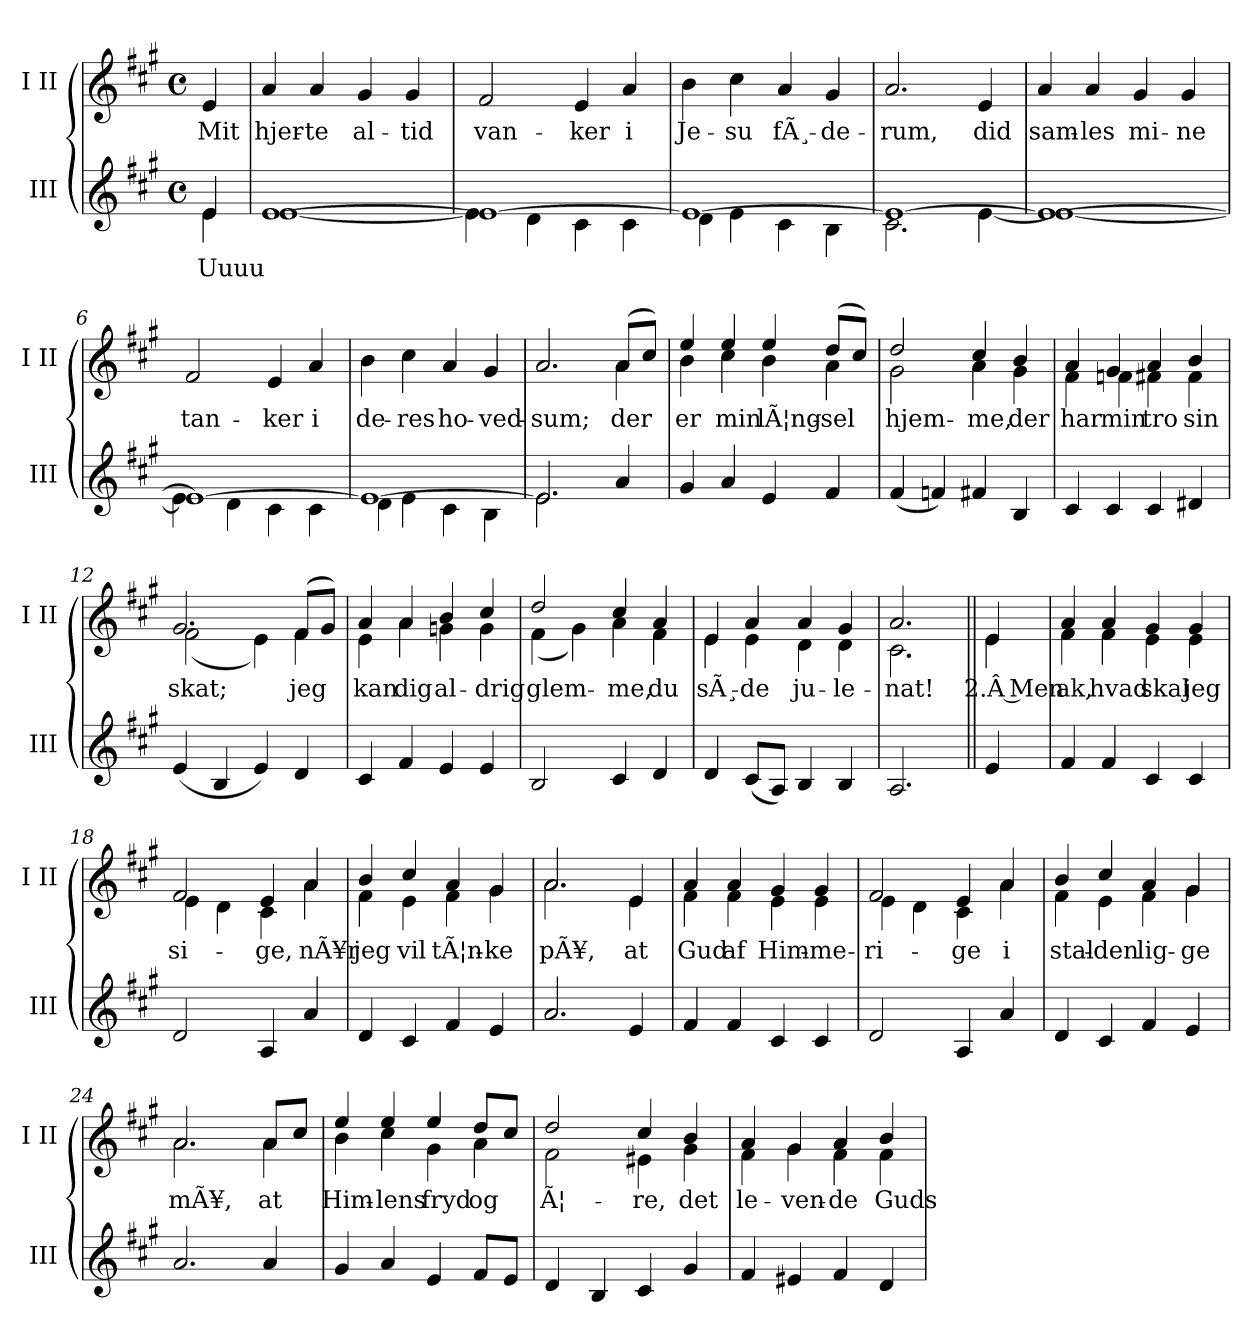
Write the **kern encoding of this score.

**kern	**text	**kern	**text
*part2	*part2	*part1	*part1
*staff2	*staff2	*staff1	*staff1
*I"III	*	*I"I II	*
*I'III	*	*I'I II	*
*clefG2	*	*clefG2	*
*k[f#c#g#]	*	*k[f#c#g#]	*
*M4/4	*	*M4/4	*
*met(c)	*	*met(c)	*
=	=	=	=
!	!LO:LY:b	!	!
*^	*	*	*
!	!	!LO:LY:b	!	!LO:LY:b
4e/	4e\	Uuuu	4e/	Mit
=1	=1	=1	=1	=1
!	!	!	!	!LO:LY:b
[1e	[1e	.	4a/	hjer-
!	!	!	!	!LO:LY:b
.	.	.	4a/	-te
!	!	!	!	!LO:LY:b
.	.	.	4g#/	al-
!	!	!	!	!LO:LY:b
.	.	.	4g#/	-tid
=2	=2	=2	=2	=2
!	!	!	!	!LO:LY:b
1e_	4e\]	.	2f#/	van-
.	4d\	.	.	.
!	!	!	!	!LO:LY:b
.	4c#\	.	4e/	-ker
!	!	!	!	!LO:LY:b
.	4c#\	.	4a/	i
=3	=3	=3	=3	=3
!	!	!	!	!LO:LY:b
1e_	4d\	.	4b\	Je-
!	!	!	!	!LO:LY:b
.	4e\	.	4cc#\	-su
!	!	!	!	!LO:LY:b
.	4c#\	.	4a/	fÃ¸-
!	!	!	!	!LO:LY:b
.	4B\	.	4g#/	-de-
=4	=4	=4	=4	=4
!	!	!	!	!LO:LY:b
1e_	2.c#\	.	2.a/	-rum,
!	!	!	!	!LO:LY:b
.	[4e\	.	4e/	did
!!LO:LB:g=z
=5	=5	=5	=5	=5
!	!	!	!	!LO:LY:b
1e_	1e_	.	4a/	sam-
!	!	!	!	!LO:LY:b
.	.	.	4a/	-les
!	!	!	!	!LO:LY:b
.	.	.	4g#/	mi-
!	!	!	!	!LO:LY:b
.	.	.	4g#/	-ne
=6	=6	=6	=6	=6
!	!	!	!	!LO:LY:b
1e_	4e\]	.	2f#/	tan-
.	4d\	.	.	.
!	!	!	!	!LO:LY:b
.	4c#\	.	4e/	-ker
!	!	!	!	!LO:LY:b
.	4c#\	.	4a/	i
=7	=7	=7	=7	=7
!	!	!	!	!LO:LY:b
1e_	4d\	.	4b\	de-
!	!	!	!	!LO:LY:b
.	4e\	.	4cc#\	-res
!	!	!	!	!LO:LY:b
.	4c#\	.	4a/	ho-
!	!	!	!	!LO:LY:b
.	4B\	.	4g#/	-ved-
=8	=8	=8	=8	=8
!	!	!	!	!LO:LY:b
*	*	*	*^	*
2.e/	2.e\]	.	2.a/	2.ryy	-sum;
!	!	!	!	!	!LO:LY:b
4a/	4ryy	.	(>8a/L	4a\	der
.	.	.	8cc#/J)	.	.
*v	*v	*	*	*	*
=9	=9	=9	=9	=9
!	!	!	!	!LO:LY:b
4g#/	.	4ee/	4b\	er
!	!	!	!	!LO:LY:b
4a/	.	4ee/	4cc#\	min
!	!	!	!	!LO:LY:b
4e/	.	4ee/	4b\	lÃ¦ng-
!	!	!	!	!LO:LY:b
4f#/	.	(>8dd/L	4a\	-sel
.	.	8cc#/J)	.	.
!!LO:LB:g=z	!!
=10	=10	=10	=10	=10
!	!	!	!	!LO:LY:b
(<4f#/	.	2dd/	2g#\	hjem-
4fn/)	.	.	.	.
!	!	!	!	!LO:LY:b
4f#X/	.	4cc#/	4a\	-me,
!	!	!	!	!LO:LY:b
4B/	.	4b/	4g#\	der
=11	=11	=11	=11	=11
!	!	!	!	!LO:LY:b
4c#/	.	4a/	4f#\	har
!	!	!	!	!LO:LY:b
4c#/	.	4g#/	4fn\	min
!	!	!	!	!LO:LY:b
4c#/	.	4a/	4f#X\	tro
!	!	!	!	!LO:LY:b
4d#X/	.	4b/	4f#\	sin
=12	=12	=12	=12	=12
!	!	!	!	!LO:LY:b
(<4e/	.	2.g#/	(<2f#\	skat;
4B/	.	.	.	.
4e/)	.	.	4e\)	.
!	!	!	!	!LO:LY:b
4d/	.	(>8f#/L	4f#\	jeg
.	.	8g#/J)	.	.
=13	=13	=13	=13	=13
!	!	!	!	!LO:LY:b
4c#/	.	4a/	4e\	kan
!	!	!	!	!LO:LY:b
4f#/	.	4a/	4a\	dig
!	!	!	!	!LO:LY:b
4e/	.	4b/	4gn\	al-
!	!	!	!	!LO:LY:b
4e/	.	4cc#/	4g\	-drig
!!LO:LB:g=z	!!
=14	=14	=14	=14	=14
!	!	!	!	!LO:LY:b
2B/	.	2dd/	(<4f#\	glem-
.	.	.	4g#\)	.
!	!	!	!	!LO:LY:b
4c#/	.	4cc#/	4a\	-me,
!	!	!	!	!LO:LY:b
4d/	.	4a/	4f#\	du
=15	=15	=15	=15	=15
!	!	!	!	!LO:LY:b
4d/	.	4e/	4e\	sÃ¸-
!	!	!	!	!LO:LY:b
(<8c#/L	.	4a/	4e\	-de
8A/J)	.	.	.	.
!	!	!	!	!LO:LY:b
4B/	.	4a/	4d\	ju-
!	!	!	!	!LO:LY:b
4B/	.	4g#/	4d\	-le-
=16	=16	=16	=16	=16
!	!	!	!	!LO:LY:b
2.A/	.	2.a/	2.c#\	-nat!
=16X1||	=16X1||	=16X1||	=16X1||	=16X1||
!	!	!	!	!LO:LY:b
4e/	.	4e/	4e\	2.Â Men
=17	=17	=17	=17	=17
!	!	!	!	!LO:LY:b
4f#/	.	4a/	4f#\	ak,
!	!	!	!	!LO:LY:b
4f#/	.	4a/	4f#\	hvad
!	!	!	!	!LO:LY:b
4c#/	.	4g#/	4e\	skal
!	!	!	!	!LO:LY:b
4c#/	.	4g#/	4e\	jeg
=18	=18	=18	=18	=18
!	!	!	!	!LO:LY:b
2d/	.	2f#/	4e\	si-
.	.	.	4d\	.
!	!	!	!	!LO:LY:b
4A/	.	4e/	4c#\	-ge,
!	!	!	!	!LO:LY:b
4a/	.	4a/	4a\	nÃ¥r
!!LO:LB:g=z	!!
=19	=19	=19	=19	=19
!	!	!	!	!LO:LY:b
4d/	.	4b/	4f#\	jeg
!	!	!	!	!LO:LY:b
4c#/	.	4cc#/	4e\	vil
!	!	!	!	!LO:LY:b
4f#/	.	4a/	4f#\	tÃ¦n-
!	!	!	!	!LO:LY:b
4e/	.	4g#/	4g#\	-ke
=20	=20	=20	=20	=20
!	!	!	!	!LO:LY:b
2.a/	.	2.a/	2.a\	pÃ¥,
!	!	!	!	!LO:LY:b
4e/	.	4e/	4e\	at
=21	=21	=21	=21	=21
!	!	!	!	!LO:LY:b
4f#/	.	4a/	4f#\	Gud
!	!	!	!	!LO:LY:b
4f#/	.	4a/	4f#\	af
!	!	!	!	!LO:LY:b
4c#/	.	4g#/	4e\	Him-
!	!	!	!	!LO:LY:b
4c#/	.	4g#/	4e\	-me-
=22	=22	=22	=22	=22
!	!	!	!	!LO:LY:b
2d/	.	2f#/	4e\	-ri-
.	.	.	4d\	.
!	!	!	!	!LO:LY:b
4A/	.	4e/	4c#\	-ge
!	!	!	!	!LO:LY:b
4a/	.	4a/	4a\	i
=23	=23	=23	=23	=23
!	!	!	!	!LO:LY:b
4d/	.	4b/	4f#\	stal-
!	!	!	!	!LO:LY:b
4c#/	.	4cc#/	4e\	-den
!	!	!	!	!LO:LY:b
4f#/	.	4a/	4f#\	lig-
!	!	!	!	!LO:LY:b
4e/	.	4g#/	4g#\	-ge
!!LO:PB:g=z	!!
=24	=24	=24	=24	=24
!	!	!	!	!LO:LY:b
2.a/	.	2.a/	2.a\	mÃ¥,
!	!	!	!	!LO:LY:b
4a/	.	8a/L	4a\	at
.	.	8cc#/J	.	.
=25	=25	=25	=25	=25
!	!	!	!	!LO:LY:b
4g#/	.	4ee/	4b\	Him-
!	!	!	!	!LO:LY:b
4a/	.	4ee/	4cc#\	-lens
!	!	!	!	!LO:LY:b
4e/	.	4ee/	4g#\	fryd
!	!	!	!	!LO:LY:b
8f#/L	.	8dd/L	4a\	og
8e/J	.	8cc#/J	.	.
=26	=26	=26	=26	=26
!	!	!	!	!LO:LY:b
4d/	.	2dd/	2f#\	Ã¦-
4B/	.	.	.	.
!	!	!	!	!LO:LY:b
4c#/	.	4cc#/	4e#X\	-re,
!	!	!	!	!LO:LY:b
4g#/	.	4b/	4g#\	det
=27	=27	=27	=27	=27
!	!	!	!	!LO:LY:b
4f#/	.	4a/	4f#\	le-
!	!	!	!	!LO:LY:b
4e#X/	.	4g#/	4g#\	-ven-
!	!	!	!	!LO:LY:b
4f#/	.	4a/	4f#\	-de
!	!	!	!	!LO:LY:b
4d/	.	4b/	4f#\	Guds
*	*	*v	*v	*
=	=	=	=
*-	*-	*-	*-
